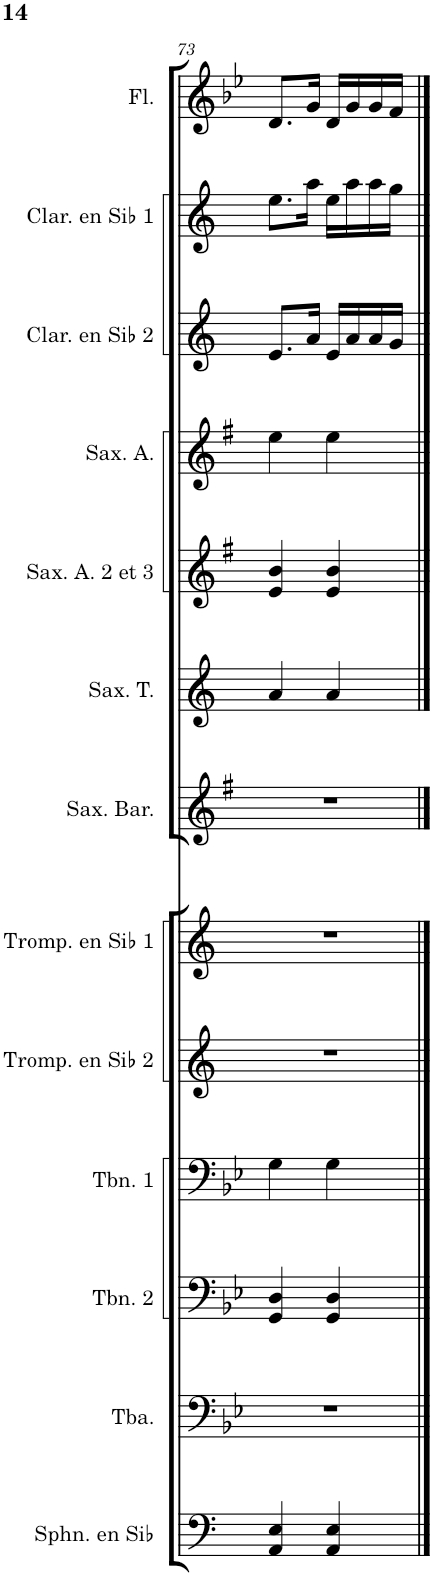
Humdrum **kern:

**kern	**kern	**kern	**kern	**kern	**kern	**kern	**kern	**kern	**kern	**kern	**kern	**kern
*part13	*part12	*part11	*part10	*part9	*part8	*part7	*part6	*part5	*part4	*part3	*part2	*part1
*staff13	*staff12	*staff11	*staff10	*staff9	*staff8	*staff7	*staff6	*staff5	*staff4	*staff3	*staff2	*staff1
*I"Sousaphone en Sib	*I"Tuba	*I"Trombone 2	*I"Trombone 1	*I"Trompette en Sib 2	*I"Trompette en Sib 1	*I"Saxophone Baryton	*I"Saxophone Ténor	*I"Saxophone Alto 2 et 3	*I"Saxophone Alto	*I"Clarinette en Sib 2	*I"Clarinette en Sib 1	*I"Flûte
*I'Sphn. en Sib	*I'Tba.	*I'Tbn. 2	*I'Tbn. 1	*I'Tromp. en Sib 2	*I'Tromp. en Sib 1	*I'Sax. Bar.	*I'Sax. T.	*I'Sax. A. 2 et 3	*I'Sax. A.	*I'Clar. en Sib 2	*I'Clar. en Sib 1	*I'Fl.
!!LO:PB:g=z
*clefF4	*clefF4	*clefF4	*clefF4	*clefG2	*clefG2	*clefG2	*clefG2	*clefG2	*clefG2	*clefG2	*clefG2	*clefG2
*Trd8c14	*	*	*	*Trd1c2	*Trd1c2	*Trd12c21	*Trd8c14	*Trd5c9	*Trd5c9	*Trd1c2	*Trd1c2	*
*k[]	*k[b-e-]	*k[b-e-]	*k[b-e-]	*k[]	*k[]	*k[f#]	*k[]	*k[f#]	*k[f#]	*k[]	*k[]	*k[b-e-]
*M2/4	*M2/4	*M2/4	*M2/4	*M2/4	*M2/4	*M2/4	*M2/4	*M2/4	*M2/4	*M2/4	*M2/4	*M2/4
=73	=73	=73	=73	=73	=73	=73	=73	=73	=73	=73	=73	=73
4AA/ 4E/	2r	4GG/ 4D/	4G\	2r	2r	2r	4a/	4e/ 4b/	4ee\	8.e/L	8.ee\L	8.d/L
.	.	.	.	.	.	.	.	.	.	16a/Jk	16aa\Jk	16g/Jk
4AA/ 4E/	.	4GG/ 4D/	4G\	.	.	.	4a/	4e/ 4b/	4ee\	16e/LL	16ee\LL	16d/LL
.	.	.	.	.	.	.	.	.	.	16a/	16aa\	16g/
.	.	.	.	.	.	.	.	.	.	16a/	16aa\	16g/
.	.	.	.	.	.	.	.	.	.	16g/JJ	16gg\JJ	16f/JJ
==	==	==	==	==	==	==	==	==	==	==	==	==
*-	*-	*-	*-	*-	*-	*-	*-	*-	*-	*-	*-	*-
